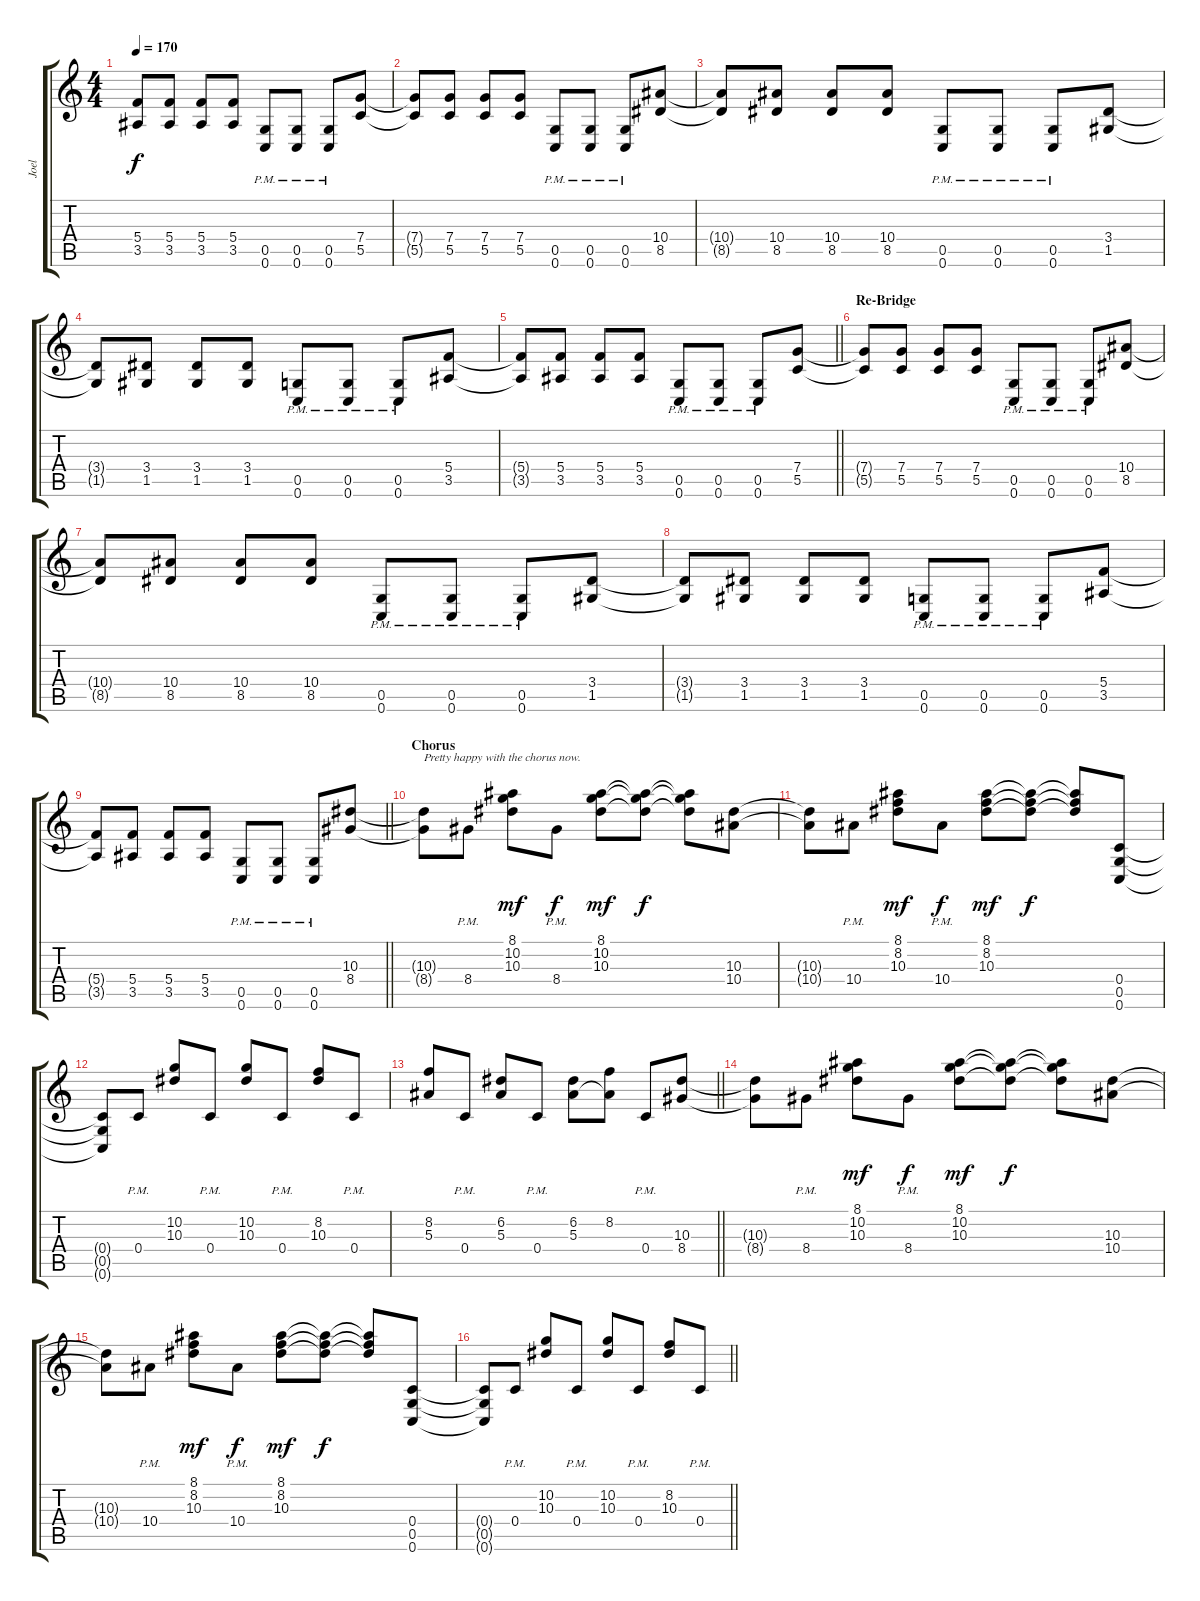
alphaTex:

\track ("Joel" "Joel") {instrument distortionguitar}
\staff {score tabs}
\tuning (D4 A3 F3 C3 G2 C2) {hide}
\ts (4 4)
\tempo 170
\clef g2
\ks c
(5.4{t} 3.5{t}).8{dy f} (5.4 3.5).8 (5.4 3.5).8 (5.4 3.5).8 (0.5{pm} 0.6{pm}).8 (0.5{pm} 0.6{pm}).8 (0.5{pm} 0.6{pm}).8 (7.4 5.5).8 |
(7.4{t} 5.5{t}).8 (7.4 5.5).8 (7.4 5.5).8 (7.4 5.5).8 (0.5{pm} 0.6{pm}).8 (0.5{pm} 0.6{pm}).8 (0.5{pm} 0.6{pm}).8 (10.4 8.5).8 |
(10.4{t} 8.5{t}).8 (10.4 8.5).8 (10.4 8.5).8 (10.4 8.5).8 (0.5{pm} 0.6{pm}).8 (0.5{pm} 0.6{pm}).8 (0.5{pm} 0.6{pm}).8 (3.4 1.5).8 |
(3.4{t} 1.5{t}).8 (3.4 1.5).8 (3.4 1.5).8 (3.4 1.5).8 (0.5{pm} 0.6{pm}).8 (0.5{pm} 0.6{pm}).8 (0.5{pm} 0.6{pm}).8 (5.4 3.5).8 |
\barLineRight lightlight
(5.4{t} 3.5{t}).8 (5.4 3.5).8 (5.4 3.5).8 (5.4 3.5).8 (0.5{pm} 0.6{pm}).8 (0.5{pm} 0.6{pm}).8 (0.5{pm} 0.6{pm}).8 (7.4 5.5).8 |
\section ("" "Re-Bridge")
(7.4{t} 5.5{t}).8 (7.4 5.5).8 (7.4 5.5).8 (7.4 5.5).8 (0.5{pm} 0.6{pm}).8 (0.5{pm} 0.6{pm}).8 (0.5{pm} 0.6{pm}).8 (10.4 8.5).8 |
(10.4{t} 8.5{t}).8 (10.4 8.5).8 (10.4 8.5).8 (10.4 8.5).8 (0.5{pm} 0.6{pm}).8 (0.5{pm} 0.6{pm}).8 (0.5{pm} 0.6{pm}).8 (3.4 1.5).8 |
(3.4{t} 1.5{t}).8 (3.4 1.5).8 (3.4 1.5).8 (3.4 1.5).8 (0.5{pm} 0.6{pm}).8 (0.5{pm} 0.6{pm}).8 (0.5{pm} 0.6{pm}).8 (5.4 3.5).8 |
\barLineRight lightlight
(5.4{t} 3.5{t}).8 (5.4 3.5).8 (5.4 3.5).8 (5.4 3.5).8 (0.5{pm} 0.6{pm}).8 (0.5{pm} 0.6{pm}).8 (0.5{pm} 0.6{pm}).8 (10.3 8.4).8 |
\section ("" "Chorus")
(10.3{t} 8.4{t}).8{txt "Pretty happy with the chorus now."} 8.4{pm}.8 (8.1 10.2 10.3).8{dy mf} 8.4{pm}.8{dy f} (8.1 10.2 10.3).8{dy mf} (8.1{t} 10.2{t} 10.3{t}).8{dy f} (8.1{t} 10.2{t} 10.3{t}).8 (10.3 10.4).8 |
(10.3{t} 10.4{t}).8 10.4{pm}.8 (8.1 8.2 10.3).8{dy mf} 10.4{pm}.8{dy f} (8.1 8.2 10.3).8{dy mf} (8.1{t} 8.2{t} 10.3{t}).8{dy f} (8.1{t} 8.2{t} 10.3{t}).8 (0.4 0.5 0.6).8 |
(0.4{t} 0.5{t} 0.6{t}).8 0.4{pm}.8 (10.2 10.3).8 0.4{pm}.8 (10.2 10.3).8 0.4{pm}.8 (8.2 10.3).8 0.4{pm}.8 |
\barLineRight lightlight
(8.2 5.3).8 0.4{pm}.8 (6.2 5.3).8 0.4{pm}.8 (6.2 5.3).8 (8.2 5.3{t}).8 0.4{pm}.8 (10.3 8.4).8 |
(10.3{t} 8.4{t}).8 8.4{pm}.8 (8.1 10.2 10.3).8{dy mf} 8.4{pm}.8{dy f} (8.1 10.2 10.3).8{dy mf} (8.1{t} 10.2{t} 10.3{t}).8{dy f} (8.1{t} 10.2{t} 10.3{t}).8 (10.3 10.4).8 |
(10.3{t} 10.4{t}).8 10.4{pm}.8 (8.1 8.2 10.3).8{dy mf} 10.4{pm}.8{dy f} (8.1 8.2 10.3).8{dy mf} (8.1{t} 8.2{t} 10.3{t}).8{dy f} (8.1{t} 8.2{t} 10.3{t}).8 (0.4 0.5 0.6).8 |
\barLineRight lightlight
(0.4{t} 0.5{t} 0.6{t}).8 0.4{pm}.8 (10.2 10.3).8 0.4{pm}.8 (10.2 10.3).8 0.4{pm}.8 (8.2 10.3).8 0.4{pm}.8
